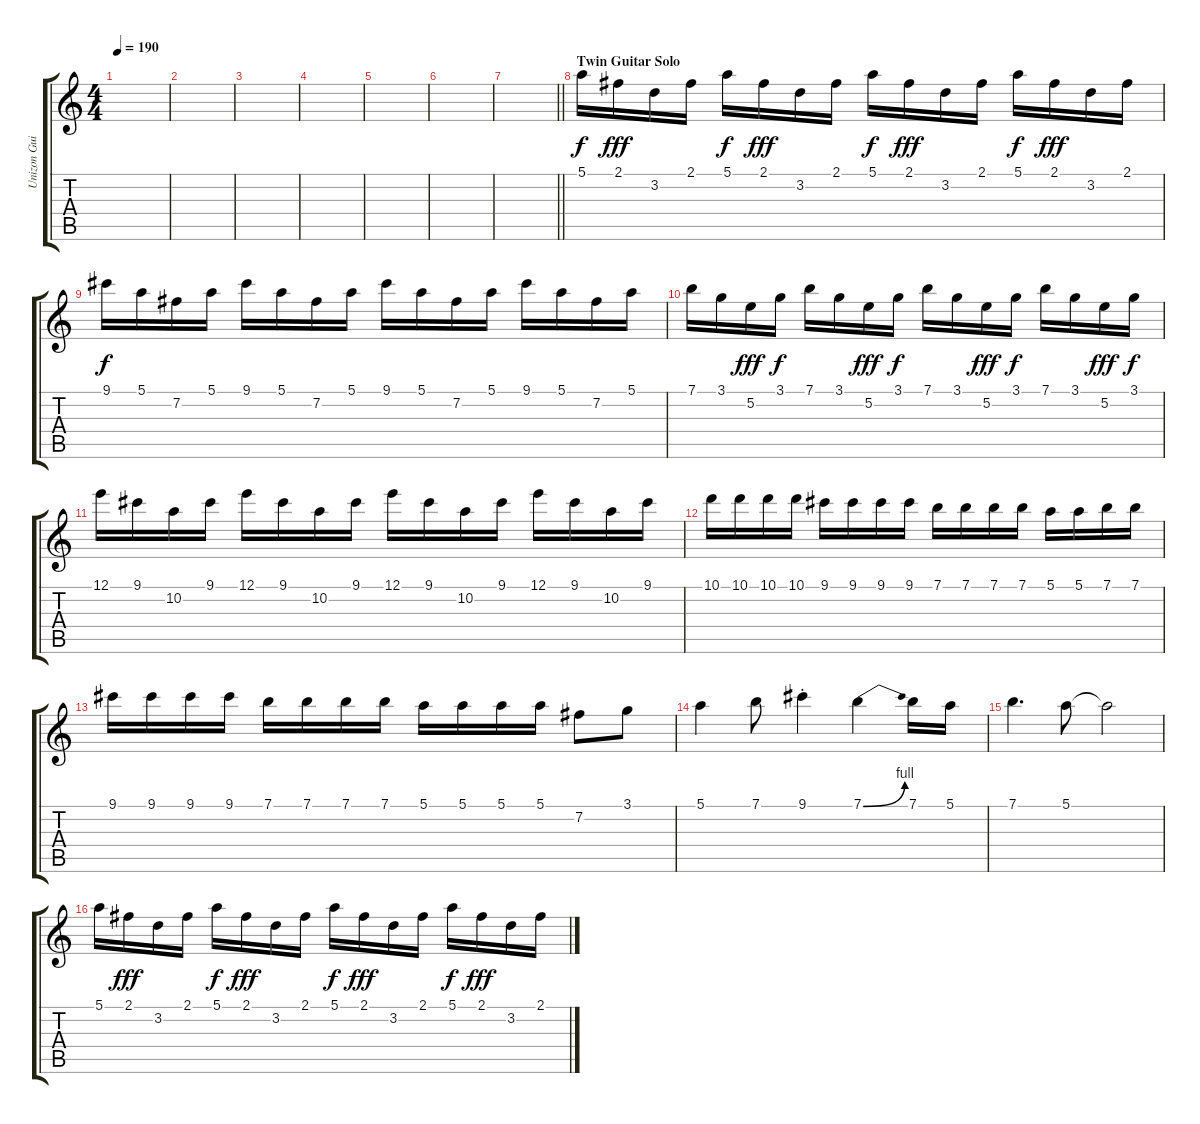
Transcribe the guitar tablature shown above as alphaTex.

\track ("Unizon Guitar" "Unizon Gui") {instrument overdrivenguitar}
\staff {score tabs}
\tuning (E4 B3 G3 D3 A2 E2) {hide}
\ts (4 4)
\tempo 190
\clef g2
\ks c
|
|
|
|
|
|
\barLineRight lightlight
|
\section ("" "Twin Guitar Solo")
5.1.16 2.1.16{dy fff} 3.2.16 2.1.16 5.1.16{dy f} 2.1.16{dy fff} 3.2.16 2.1.16 5.1.16{dy f} 2.1.16{dy fff} 3.2.16 2.1.16 5.1.16{dy f} 2.1.16{dy fff} 3.2.16 2.1.16 |
9.1.16{dy f} 5.1.16 7.2.16 5.1.16 9.1.16 5.1.16 7.2.16 5.1.16 9.1.16 5.1.16 7.2.16 5.1.16 9.1.16 5.1.16 7.2.16 5.1.16 |
7.1.16 3.1.16 5.2.16{dy fff} 3.1.16{dy f} 7.1.16 3.1.16 5.2.16{dy fff} 3.1.16{dy f} 7.1.16 3.1.16 5.2.16{dy fff} 3.1.16{dy f} 7.1.16 3.1.16 5.2.16{dy fff} 3.1.16{dy f} |
12.1.16 9.1.16 10.2.16 9.1.16 12.1.16 9.1.16 10.2.16 9.1.16 12.1.16 9.1.16 10.2.16 9.1.16 12.1.16 9.1.16 10.2.16 9.1.16 |
10.1.16 10.1.16 10.1.16 10.1.16 9.1.16 9.1.16 9.1.16 9.1.16 7.1.16 7.1.16 7.1.16 7.1.16 5.1.16 5.1.16 7.1.16 7.1.16 |
9.1.16 9.1.16 9.1.16 9.1.16 7.1.16 7.1.16 7.1.16 7.1.16 5.1.16 5.1.16 5.1.16 5.1.16 7.2.8 3.1.8 |
5.1.4 7.1.8 9.1{st}.4 7.1{be (bend 0 0 60 4)}.4 7.1.16 5.1.16 |
7.1.4{d} 5.1.8 5.1{t}.2 |
5.1.16 2.1.16{dy fff} 3.2.16 2.1.16 5.1.16{dy f} 2.1.16{dy fff} 3.2.16 2.1.16 5.1.16{dy f} 2.1.16{dy fff} 3.2.16 2.1.16 5.1.16{dy f} 2.1.16{dy fff} 3.2.16 2.1.16
